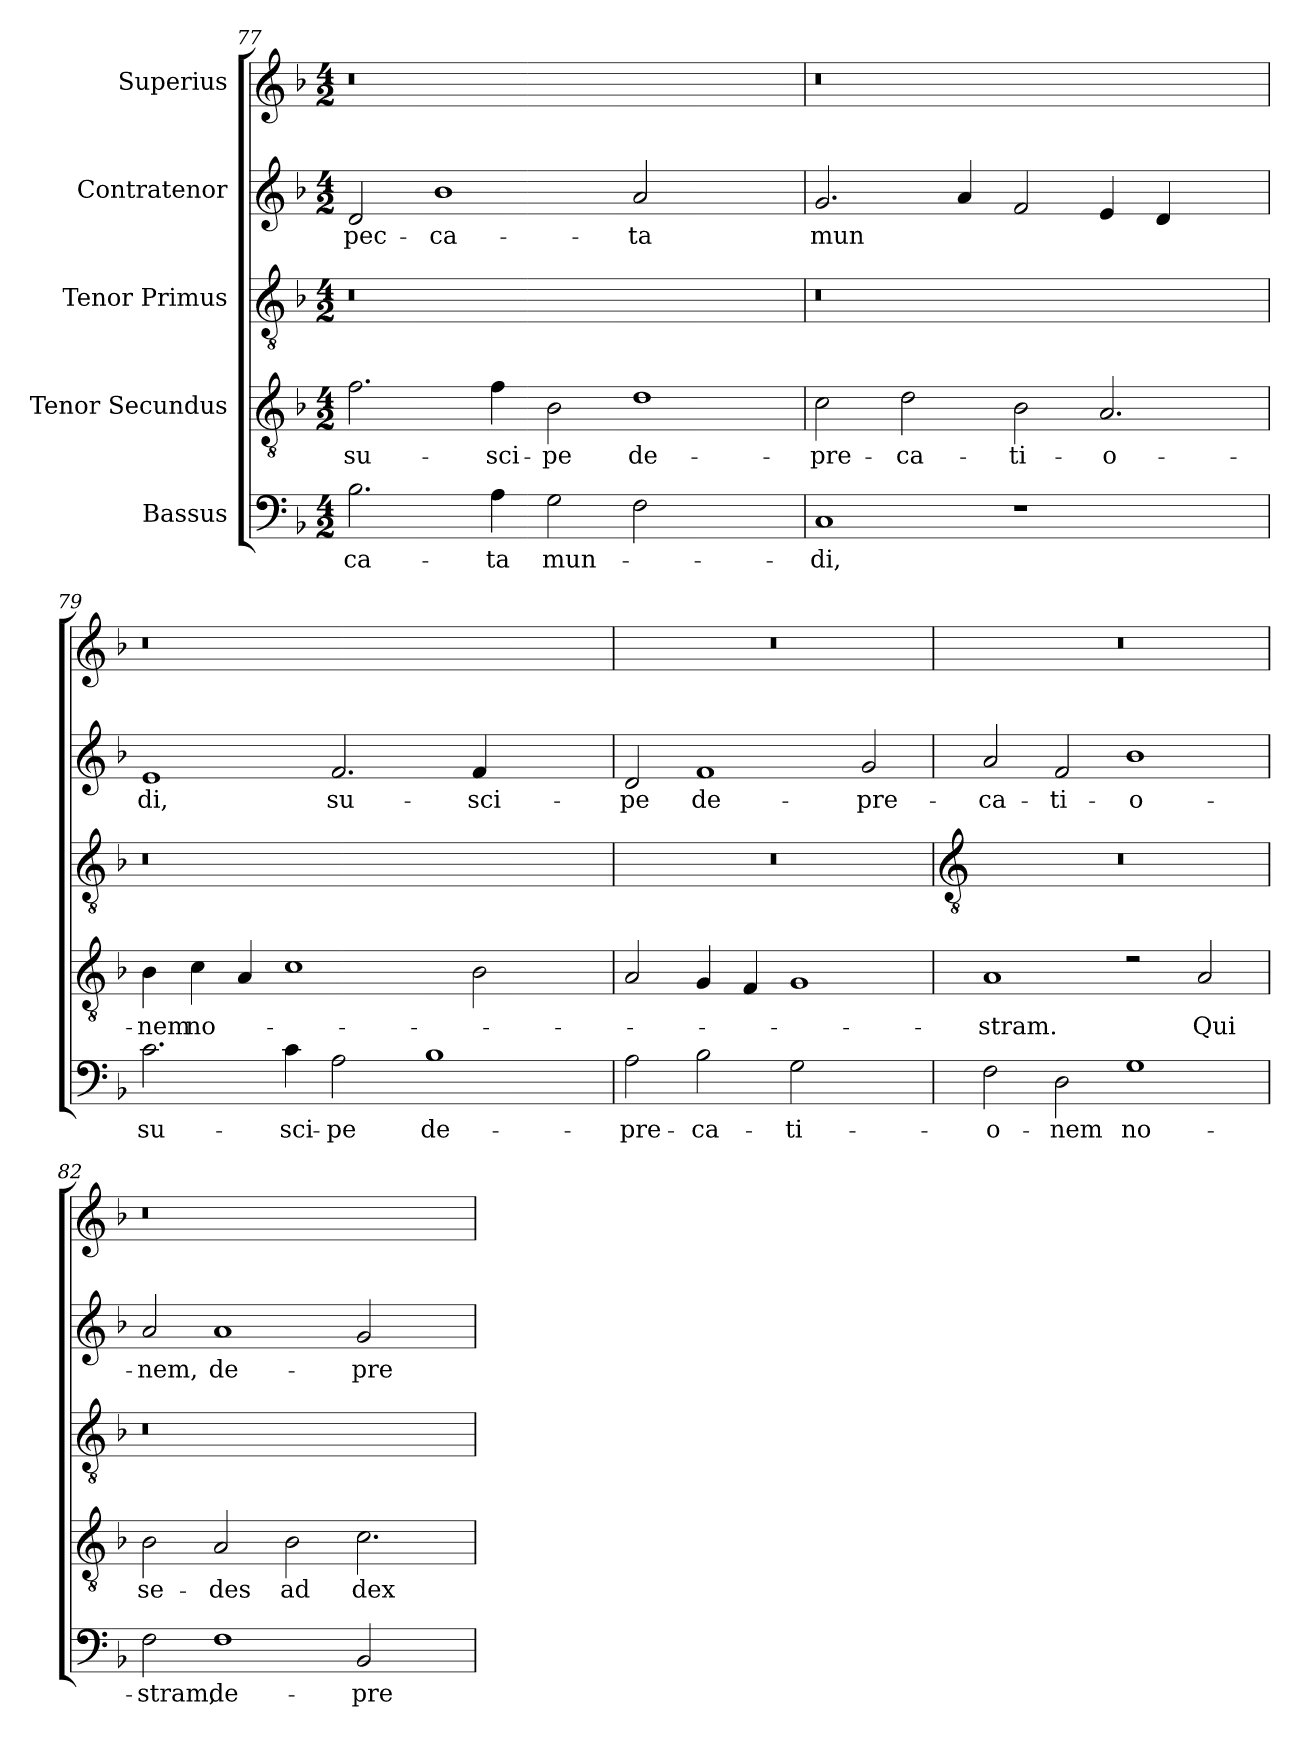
**kern	**text	**kern	**text	**kern	**kern	**text	**kern
*part5	*part5	*part4	*part4	*part3	*part2	*part2	*part1
*staff5	*staff5	*staff4	*staff4	*staff3	*staff2	*staff2	*staff1
*I"Bassus	*	*I"Tenor Secundus	*	*I"Tenor Primus	*I"Contratenor	*	*I"Superius
!!LO:LB:g=z
*clefF4	*	*clefGv2	*	*clefGv2	*clefG2	*	*clefG2
*k[b-]	*	*k[b-]	*	*k[b-]	*k[b-]	*	*k[b-]
*F:	*	*F:	*	*F:	*F:	*	*F:
*M4/2	*	*M4/2	*	*M4/2	*M4/2	*	*M4/2
=77	=77	=77	=77	=77	=77	=77	=77
!	!LO:LY:b	!	!LO:LY:b	!	!	!LO:LY:b	!
*	*	*^	*	*	*	*	*
2.B-	-ca-	2.f	1ryy	su-	0r	2d	pec-	0r
!	!	!	!	!	!	!	!LO:LY:b	!
.	.	.	.	.	.	1b-	-ca-	.
!	!LO:LY:b	!	!	!LO:LY:b	!	!	!	!
4A	-ta	4f	.	-sci-	.	.	.	.
!	!LO:LY:b	!	!	!LO:LY:b	!	!	!	!
2G	mun-	2B-	2ryy	-pe	.	.	.	.
!	!	!	!	!LO:LY:b	!	!	!LO:LY:b	!
2F	.	1d	2ryy	de-	.	2a	-ta	.
2ryy	.	.	2ryy	.	2ryy	2ryy	.	2ryy
=78	=78	=78	=78	=78	=78	=78	=78	=78
!	!LO:LY:b	!	!	!LO:LY:b	!	!	!LO:LY:b	!
1C	-di,	2c	1ryy	-pre-	0r	2.g	mun	0r
!	!	!	!	!LO:LY:b	!	!	!	!
.	.	2d	.	-ca-	.	.	.	.
.	.	.	.	.	.	4a	.	.
!	!	!	!	!LO:LY:b	!	!	!	!
1r	.	2B-	1ryy	-ti-	.	2f	.	.
!	!	!	!	!LO:LY:b	!	!	!	!
.	.	2.A	.	-o-	.	4e	.	.
.	.	.	.	.	.	4d	.	.
4ryy	.	.	4ryy	.	4ryy	4ryy	.	4ryy
!!LO:LB:g=z
=79	=79	=79	=79	=79	=79	=79	=79	=79
!	!LO:LY:b	!	!	!LO:LY:b	!	!	!LO:LY:b	!
2.c	su-	4B-	4ryy	-nem	0r	1e	di,	0r
!	!	!	!	!LO:LY:b	!	!	!	!
.	.	4c	1ryy	no-	.	.	.	.
.	.	4A	.	.	.	.	.	.
!	!LO:LY:b	!	!	!	!	!	!	!
4c	-sci-	1c	.	.	.	.	.	.
!	!LO:LY:b	!	!	!	!	!	!LO:LY:b	!
2A	-pe	.	.	.	.	2.f	su-	.
.	.	.	1ryy	.	.	.	.	.
!	!LO:LY:b	!	!	!	!	!	!	!
1B-	de-	.	.	.	.	.	.	.
!	!	!	!	!	!	!	!LO:LY:b	!
.	.	2B-	.	.	.	4f	-sci-	.
.	.	.	.	.	2ryy	2ryy	.	2ryy
.	.	4ryy	4ryy	.	.	.	.	.
=80A	=80A	=80A	=80A	=80A	=80A	=80A	=80A	=80A
!	!LO:LY:b	!	!	!	!	!	!LO:LY:b	!
2A	-pre-	2A	0ryy	.	0r	2d	-pe	0r
!	!LO:LY:b	!	!	!	!	!	!LO:LY:b	!
2B-	-ca-	4G	.	.	.	1f	de-	.
.	.	4F	.	.	.	.	.	.
!	!LO:LY:b	!	!	!	!	!	!	!
2G	-ti-	1G	.	.	.	.	.	.
!	!	!	!	!	!	!	!LO:LY:b	!
2ryy	.	.	.	.	.	2g	-pre-	.
!!LO:LB:g=z
=81A	=81A	=81A	=81A	=81A	=81A	=81A	=81A	=81A
*	*	*	*	*	*clefGv2	*	*	*
!	!LO:LY:b	!	!	!LO:LY:b	!	!	!LO:LY:b	!
2F	-o-	1A	0ryy	-stram.	0r	2a	-ca-	0r
!	!LO:LY:b	!	!	!	!	!	!LO:LY:b	!
2D	-nem	.	.	.	.	2f	-ti-	.
!	!LO:LY:b	!	!	!	!	!	!LO:LY:b	!
1G	no-	2r	.	.	.	1b-	-o-	.
!	!	!	!	!LO:LY:b	!	!	!	!
.	.	2A	.	Qui	.	.	.	.
=82A	=82A	=82A	=82A	=82A	=82A	=82A	=82A	=82A
!	!LO:LY:b	!	!	!LO:LY:b	!	!	!LO:LY:b	!
2F	-stram,	2B-	1ryy	se-	0r	2a	-nem,	0r
!	!LO:LY:b	!	!	!LO:LY:b	!	!	!LO:LY:b	!
1F	de-	2A	.	-des	.	1a	de-	.
!	!	!	!	!LO:LY:b	!	!	!	!
.	.	2B-	1ryy	ad	.	.	.	.
!	!LO:LY:b	!	!	!LO:LY:b	!	!	!LO:LY:b	!
2BB-	-pre-	2.c	.	dex-	.	2g	-pre-	.
4ryy	.	.	4ryy	.	4ryy	4ryy	.	4ryy
*	*	*v	*v	*	*	*	*	*
=	=	=	=	=	=	=	=
*-	*-	*-	*-	*-	*-	*-	*-
